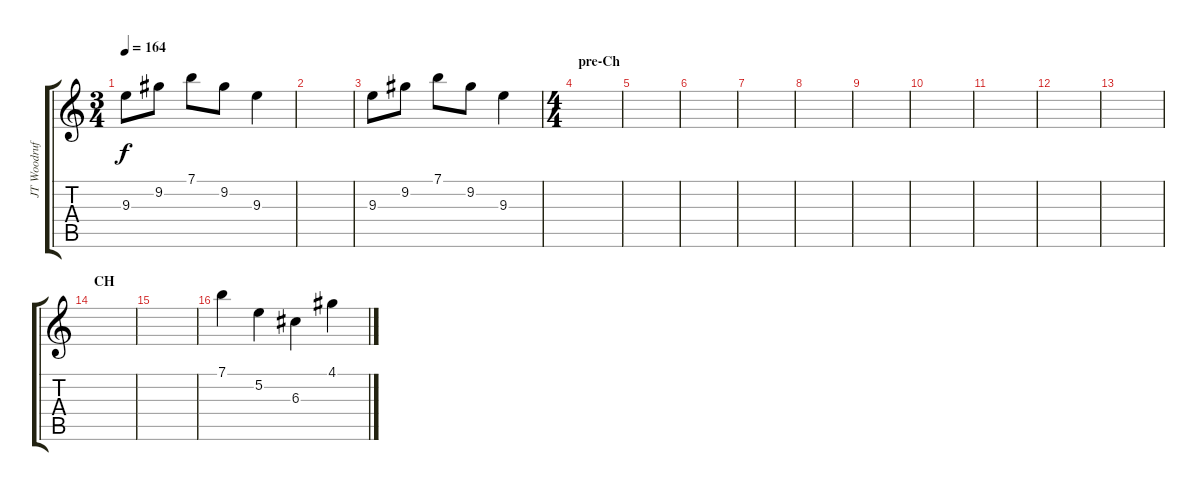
\track ("JT Woodruff (Guitar)" "JT Woodruf") {instrument distortionguitar}
\staff {score tabs}
\tuning (E4 B3 G3 D3 A2 E2) {hide}
\ts (3 4)
\tempo 164
\clef g2
\ks c
9.3.8{dy f instrument electricguitarjazz} 9.2.8 7.1.8 9.2.8 9.3.4 |
|
9.3.8{instrument electricguitarjazz} 9.2.8 7.1.8 9.2.8 9.3.4 |
\ts (4 4)
\section ("" "pre-Ch")
|
|
|
|
|
|
|
|
|
|
\section ("" "CH")
|
|
7.1.4 5.2.4 6.3.4 4.1.4
